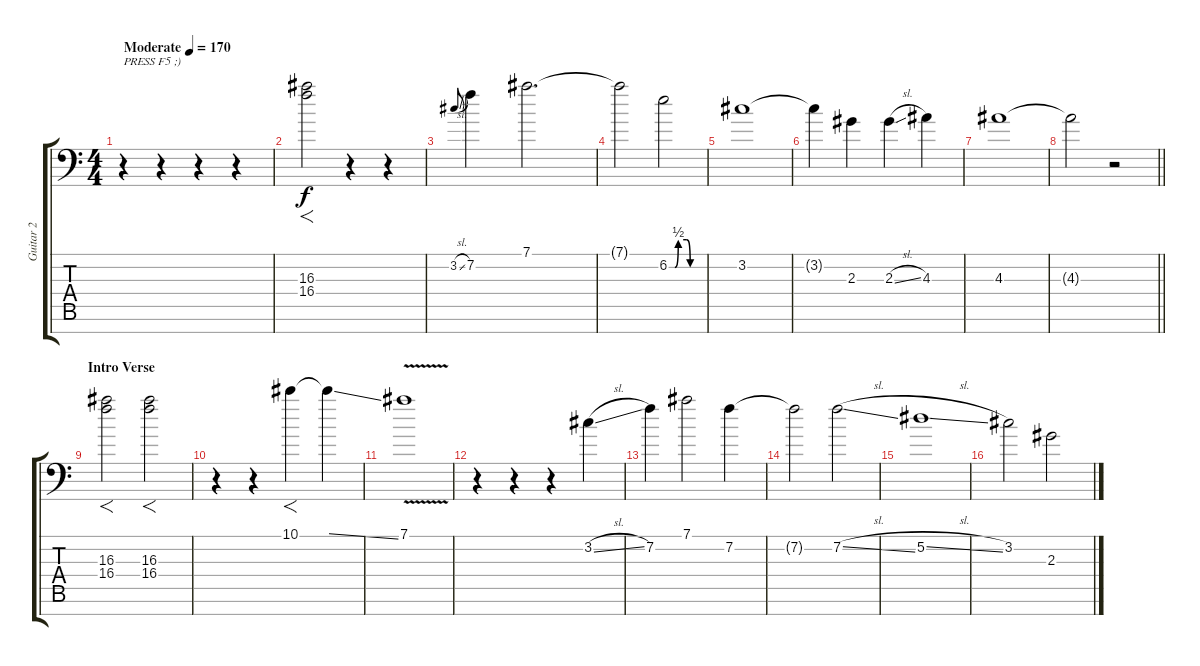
\track ("Guitar 2" "Guitar 2") {instrument overdrivenguitar}
\staff {score tabs}
\tuning (Eb4 Bb3 Gb3 Db3 Ab2 Eb2 Bb1) {hide}
\ts (4 4)
\tempo (170 "Moderate")
\clef f4
\ks c
r.4{txt "PRESS F5 ;)" dy f instrument overdrivenguitar} r.4 r.4 r.4 |
(16.3 16.4).2{f} r.4 r.4 |
3.2{sl}.8{gr onbeat} 7.2.4 7.1.2{d} |
7.1{t}.2 6.2{be (custom 0 0 10 0 16 2 31 2 37 0 60 0)}.2 |
3.2.1 |
3.2{t}.4 2.3.4 2.3{sl}.4 4.3.4 |
4.3.1 |
\barLineRight lightlight
4.3{t}.2 r.2 |
\section ("" "Intro Verse")
(16.3 16.4).2{f} (16.3 16.4).2{f} |
r.4 r.4 10.1.4{f} 10.1{ss t}.4 |
7.1{v}.1 |
r.4 r.4 r.4 3.2{sl}.4 |
7.2.4 7.1.2 7.2.4 |
7.2{t}.2 7.2{sl}.2 |
5.2{sl}.1 |
3.2.2 2.3.2
